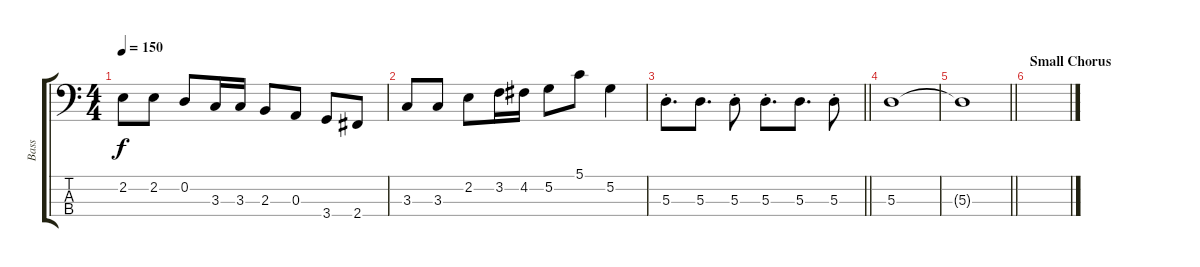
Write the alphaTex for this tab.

\track ("Bass" "Bass") {instrument electricbassfinger}
\staff {score tabs}
\tuning (G2 D2 A1 E1) {hide}
\ts (4 4)
\tempo 150
\clef f4
\ks c
2.2.8{dy f} 2.2.8 0.2.8 3.3.16 3.3.16 2.3.8 0.3.8 3.4.8 2.4.8 |
3.3.8 3.3.8 2.2.8 3.2.16 4.2.16 5.2.8 5.1.8 5.2.4 |
\barLineRight lightlight
5.3{st}.8{d} 5.3.8{d} 5.3{st}.8 5.3{st}.8{d} 5.3.8{d} 5.3{st}.8 |
5.3.1 |
\barLineRight lightlight
5.3{t}.1 |
\section ("" "Small Chorus")
